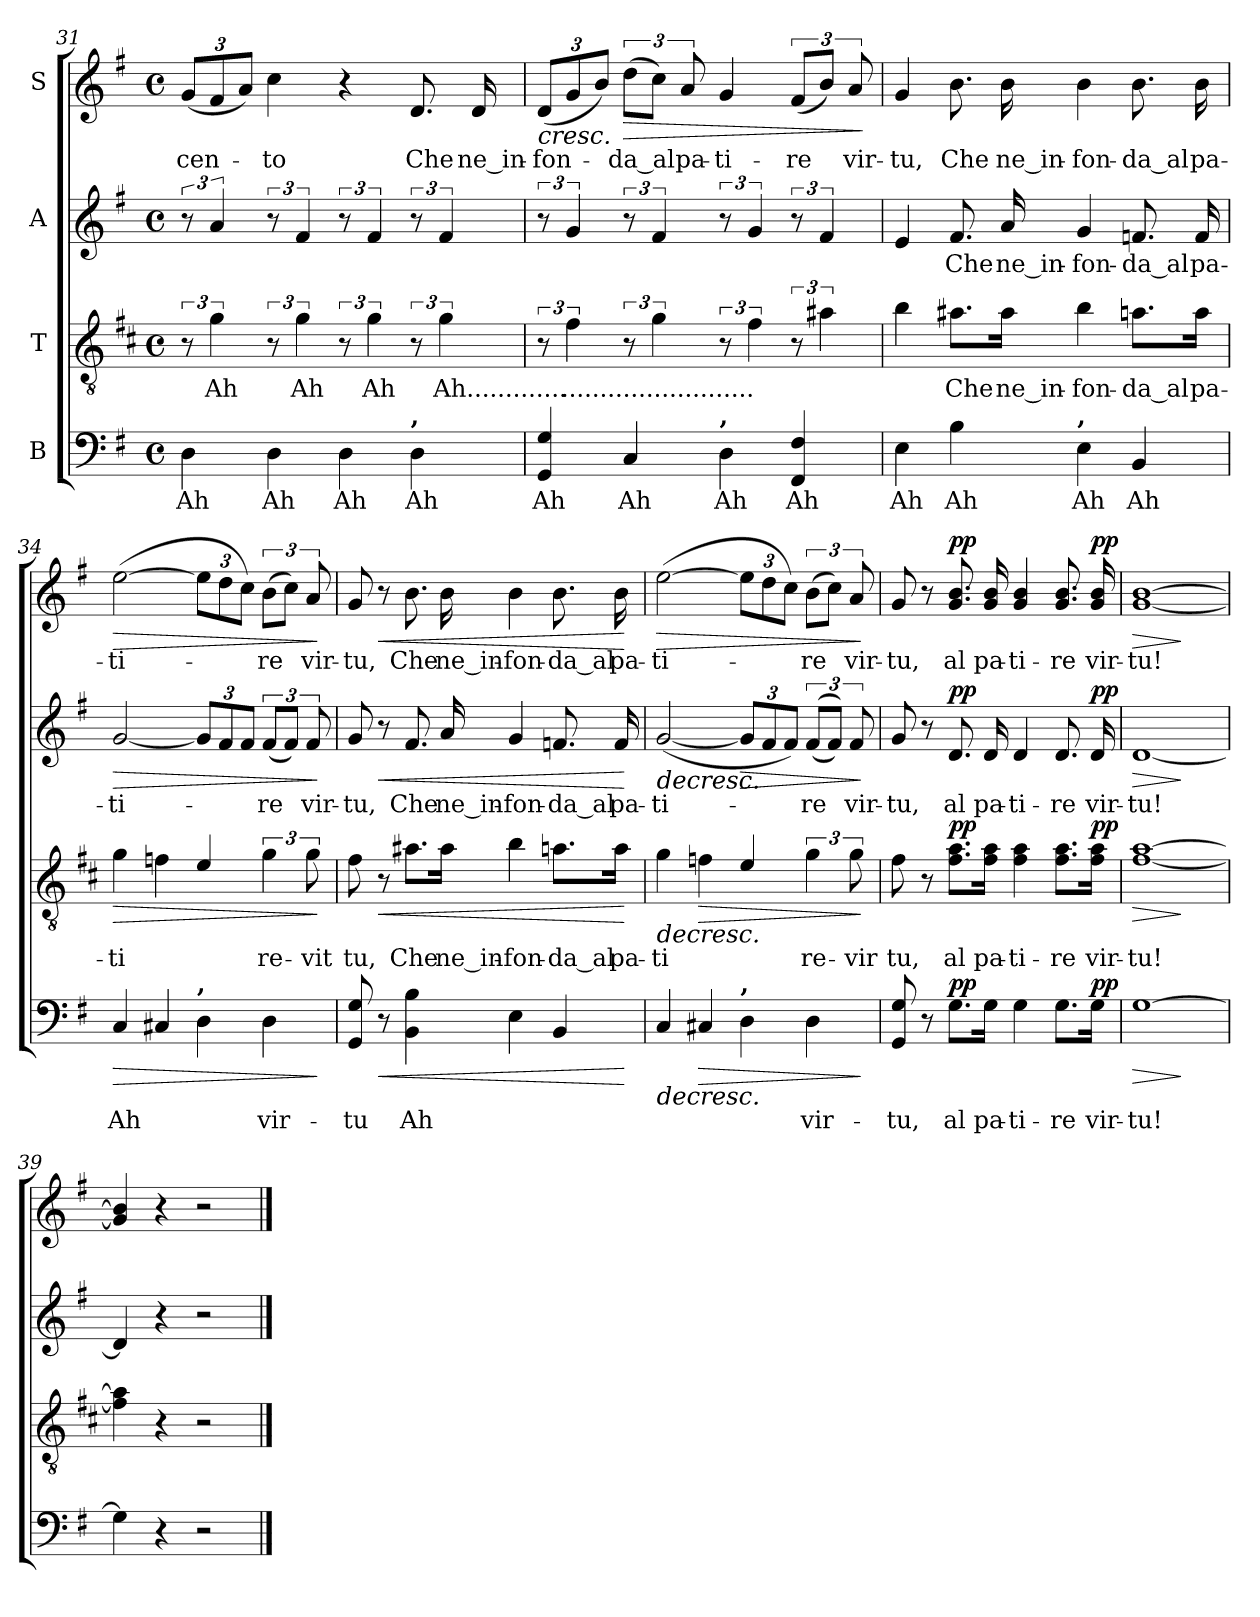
**kern	**text	**dynam	**kern	**text	**dynam	**kern	**text	**dynam	**kern	**text	**dynam
*part4	*part4	*part4	*part3	*part3	*part3	*part2	*part2	*part2	*part1	*part1	*part1
*staff4	*staff4	*staff4	*staff3	*staff3	*staff3	*staff2	*staff2	*staff2	*staff1	*staff1	*staff1
*I"B	*	*	*I"T	*	*	*I"A	*	*	*I"S	*	*
*clefF4	*	*	*clefGv2	*	*	*clefG2	*	*	*clefG2	*	*
*	*	*	*ITrd4c7	*	*	*	*	*	*	*	*
*k[f#]	*	*	*k[f#]	*	*	*k[f#]	*	*	*k[f#]	*	*
*M4/4	*	*	*M4/4	*	*	*M4/4	*	*	*M4/4	*	*
*met(c)	*	*	*met(c)	*	*	*met(c)	*	*	*met(c)	*	*
*	*	*	*	*	*	*	*	*	*Xbrackettup	*	*
=31	=31	=31	=31	=31	=31	=31	=31	=31	=31	=31	=31
4D\	Ah	.	12r	.	.	12r	.	.	(12g/L	-cen-	.
.	.	.	6c\	Ah	.	6a/	.	.	12f#/	.	.
.	.	.	.	.	.	.	.	.	12a/J)	.	.
4D\	Ah	.	12r	.	.	12r	.	.	4cc\	-to	.
.	.	.	6c\	Ah	.	6f#/	.	.	.	.	.
4D\	Ah	.	12r	.	.	12r	.	.	4r	.	.
.	.	.	6c\	Ah	.	6f#/	.	.	.	.	.
!LO:TX:a:B:t=,	!	!	!	!	!	!	!	!	!	!	!
4D\	Ah	.	12r	.	.	12r	.	.	8.d/	Che	.
.	.	.	6c\	Ah.............	.	6f#/	.	.	.	.	.
.	.	.	.	.	.	.	.	.	16d/	ne_in-	.
!!LO:LB:g=z
=32	=32	=32	=32	=32	=32	=32	=32	=32	=32	=32	=32
!	!	!	!	!	!	!	!	!	!	!	!LO:HP:b
4GG/ 4G/	Ah	.	12r	.	.	12r	.	.	(12d/L	-fon-	<
.	.	.	6B\	.........................	.	6g/	.	.	12g/	.	.
.	.	.	.	.	.	.	.	.	12b/J)	.	.
*	*	*	*	*	*	*	*	*	*brackettup	*	*
!	!	!	!	!	!	!	!	!	!	!	!LO:HP:b
4C/	Ah	.	12r	.	.	12r	.	.	(12dd\L	-da_al	>
.	.	.	6c\	.	.	6f#/	.	.	12cc\J)	.	.
.	.	.	.	.	.	.	.	.	12a/	pa-	.
!LO:TX:a:B:t=,	!	!	!	!	!	!	!	!	!	!	!
4D\	Ah	.	12r	.	.	12r	.	.	4g/	-ti-	.
.	.	.	6B\	.	.	6g/	.	.	.	.	.
4FF#/ 4F#/	Ah	.	12r	.	.	12r	.	.	(12f#/L	-re	.
.	.	.	6d#X\	.	.	6f#/	.	.	12b/J)	.	.
.	.	.	.	.	.	.	.	.	12a/	vir-	.
.	.	.	.	.	.	.	.	.	.	.	[ ]
=33	=33	=33	=33	=33	=33	=33	=33	=33	=33	=33	=33
4E\	Ah	.	4e\	.	.	4e/	.	.	4g/	-tu,	.
4B\	Ah	.	8.d#X\L	Che	.	8.f#/	Che	.	8.b\	Che	.
.	.	.	16d#\Jk	ne_in-	.	16a/	ne_in-	.	16b\	ne_in-	.
!LO:TX:a:B:t=,	!	!	!	!	!	!	!	!	!	!	!
4E\	Ah	.	4e\	-fon-	.	4g/	-fon-	.	4b\	-fon-	.
4BB/	Ah	.	8.dn\L	-da_al	.	8.fn/	-da_al	.	8.b\	-da_al	.
.	.	.	16d\Jk	pa-	.	16f/	pa-	.	16b\	pa-	.
!!LO:LB:g=z
=34	=34	=34	=34	=34	=34	=34	=34	=34	=34	=34	=34
!	!	!LO:HP:b	!	!	!LO:HP:b	!	!	!LO:HP:b	!	!	!LO:HP:b
!	!	!	!	!	!	!	!	!	!	!	!LO:DY:n=1:a
4C/	-Ah	>	4c\	-ti	>	[2g/	-ti-	>	([2ee\	-ti-	> other-dynamics
4C#X/	.	.	4B-X\	.	.	.	.	.	.	.	.
*	*	*	*	*	*	*Xbrackettup	*	*	*Xbrackettup	*	*
!LO:TX:a:B:t=,	!	!	!	!	!	!	!	!	!	!	!
4D\	.	.	4A/	.	.	12g/L]	.	.	12ee\L]	.	.
.	.	.	.	.	.	12f#/	.	.	12dd\	.	.
.	.	.	.	.	.	12f#/J	.	.	12cc\J)	.	.
*	*	*	*	*	*	*brackettup	*	*	*brackettup	*	*
4D\	vir-	.	6c\	re-	.	(12f#/L	-re	.	(12b\L	-re	.
.	.	.	.	.	.	12f#/J)	.	.	12cc\J)	.	.
.	.	.	12c\	-vit	.	12f#/	vir-	.	12a/	vir-	.
.	.	]	.	.	]	.	.	]	.	.	]
=35	=35	=35	=35	=35	=35	=35	=35	=35	=35	=35	=35
8GG/ 8G/	-tu	.	8B\	tu,	.	8g/	-tu,	.	8g/	-tu,	.
!	!	!LO:HP:b	!	!	!LO:HP:b	!	!	!LO:HP:b	!	!	!LO:HP:b
8r	.	<	8r	.	<	8r	.	<	8r	.	<
4BB\ 4B\	Ah	.	8.d#X\L	Che	.	8.f#/	Che	.	8.b\	Che	.
.	.	.	16d#\Jk	ne_in-	.	16a/	ne_in-	.	16b\	ne_in-	.
4E\	.	.	4e\	-fon-	.	4g/	-fon-	.	4b\	-fon-	.
4BB/	.	.	8.dn\L	-da_al	.	8.fn/	-da_al	.	8.b\	-da_al	.
.	.	.	16d\Jk	pa-	.	16f/	pa-	.	16b\	pa-	.
.	.	[	.	.	[	.	.	[	.	.	[
=36	=36	=36	=36	=36	=36	=36	=36	=36	=36	=36	=36
!	!	!LO:HP:b	!	!	!LO:HP:b	!	!	!LO:HP:b	!	!	!LO:HP:b
4C/	.	>	4c\	-ti	>	([2g/	-ti-	>	([2ee\	-ti-	>
!	!	!LO:HP:b	!	!	!LO:HP:b	!	!	!	!	!	!
4C#X/	.	>	4B-X\	.	>	.	.	.	.	.	.
*	*	*	*	*	*	*Xbrackettup	*	*	*	*	*
!	!	!	!	!	!	!	!	!LO:HP:b	!	!	!
*	*	*	*	*	*	*	*	*	*Xbrackettup	*	*
!LO:TX:a:B:t=,	!	!	!	!	!	!	!	!	!	!	!
4D\	.	.	4A/	.	.	12g/L]	.	>	12ee\L]	.	.
.	.	.	.	.	.	12f#/	.	.	12dd\	.	.
.	.	.	.	.	.	12f#/J)	.	.	12cc\J)	.	.
*	*	*	*	*	*	*brackettup	*	*	*brackettup	*	*
4D\	vir-	.	6c\	re-	.	((12f#/L	-re	.	(12b\L	-re	.
.	.	.	.	.	.	12f#/J))	.	.	12cc\J)	.	.
.	.	.	12c\	-vir	.	12f#/	vir-	.	12a/	vir-	.
.	.	] ]	.	.	] ]	.	.	] ]	.	.	]
!!LO:PB:g=z
=37	=37	=37	=37	=37	=37	=37	=37	=37	=37	=37	=37
8GG/ 8G/	-tu,	.	8B\	-tu,	.	8g/	-tu,	.	8g/	-tu,	.
8r	.	.	8r	.	.	8r	.	.	8r	.	.
!	!	!LO:DY:a	!	!	!LO:DY:a	!	!	!LO:DY:a	!	!	!LO:DY:a
8.G\L	al	pp	8.B\ 8.d\L	al	pp	8.d/	al	pp	8.g/ 8.b/	al	pp
16G\Jk	pa-	.	16B\ 16d\Jk	pa-	.	16d/	pa-	.	16g/ 16b/	pa-	.
!	!	!	!	!	!	!	!	!	!	!	!LO:DY:a
4G\	-ti-	.	4B\ 4d\	-ti-	.	4d/	-ti-	.	4g/ 4b/	-ti-	other-dynamics
8.G\L	-re	.	8.B\ 8.d\L	-re	.	8.d/	-re	.	8.g/ 8.b/	-re	.
!	!	!LO:DY:a	!	!	!LO:DY:a	!	!	!LO:DY:a	!	!	!LO:DY:a
16G\Jk	vir-	pp	16B\ 16d\Jk	vir-	pp	16d/	vir-	pp	16g/ 16b/	vir-	pp
=38	=38	=38	=38	=38	=38	=38	=38	=38	=38	=38	=38
!	!	!LO:HP:b	!	!	!LO:HP:b	!	!	!LO:HP:b	!	!	!LO:HP:b
[1G	-tu!	>	[1B [1d	-tu!	>	[1d	-tu!	>	[1g [1b	-tu!	>
.	.	]	.	.	]	.	.	]	.	.	]
=39	=39	=39	=39	=39	=39	=39	=39	=39	=39	=39	=39
4G\]	.	.	4B\] 4d\]	.	.	4d/]	.	.	4g/] 4b/]	.	.
4r	.	.	4r	.	.	4r	.	.	4r	.	.
2r	.	.	2r	.	.	2r	.	.	2r	.	.
==	==	==	==	==	==	==	==	==	==	==	==
*-	*-	*-	*-	*-	*-	*-	*-	*-	*-	*-	*-
